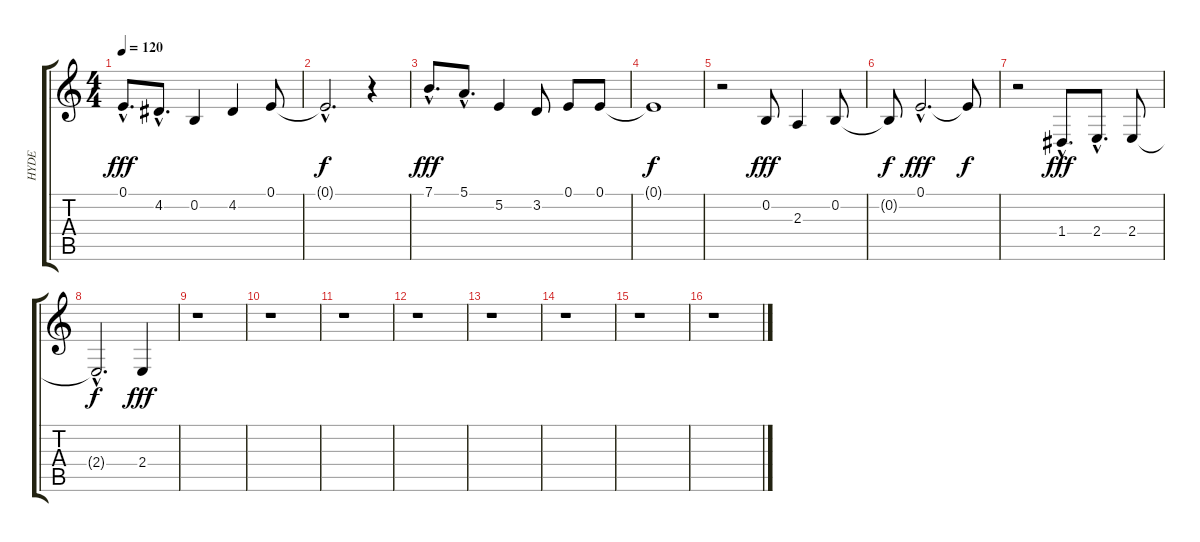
\track ("HYDE" "HYDE") {instrument synthstrings1}
\staff {score tabs}
\tuning (E4 B3 G3 D3 A2 E2) {hide}
\ts (4 4)
\tempo 120
\clef g2
\ks c
0.1{hac}.8{d dy fff} 4.2{hac}.8{d} 0.2.4 4.2.4 0.1.8 |
0.1{hac t}.2{d dy f} r.4 |
7.1{hac}.8{d dy fff} 5.1{hac}.8{d} 5.2.4 3.2.8 0.1.8 0.1.8 |
0.1{t}.1{dy f} |
r.2 0.2.8{dy fff} 2.3.4 0.2.8 |
0.2{t}.8{dy f} 0.1{hac}.2{d dy fff} 0.1{t}.8{dy f} |
r.2 1.4{hac}.8{d dy fff} 2.4{hac}.8{d} 2.4.8 |
2.4{hac t}.2{d dy f} 2.4.4{dy fff} |
r.1 |
r.1 |
r.1 |
r.1 |
r.1 |
r.1 |
r.1 |
r.1
